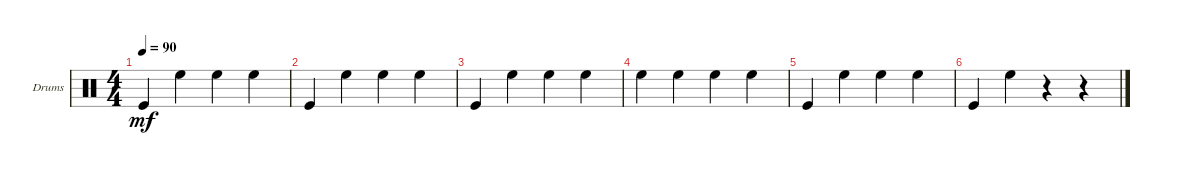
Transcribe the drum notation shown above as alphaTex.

\defaultSystemsLayout 4
\bracketExtendMode groupsimilarinstruments
\firstSystemTrackNameOrientation horizontal
\otherSystemsTrackNameOrientation horizontal
\track ("Drumkit" "Drums") {instrument percussion}
\staff {score}
\articulation defaults
\ts (4 4)
\tempo 90
\clef neutral
\scale
0.333333
\ks c "Kick (hit)".4{dy mf} "High Floor Tom (hit)".4 "High Floor Tom (hit)".4 "High Floor Tom (hit)".4
|
\scale
0.333333 "Kick (hit)".4 "High Floor Tom (hit)".4 "High Floor Tom (hit)".4 "High Floor Tom (hit)".4 |
\scale
0.333333 "Kick (hit)".4 "High Floor Tom (hit)".4 "High Floor Tom (hit)".4 "High Floor Tom (hit)".4 |
\scale
0.333333 "High Floor Tom (hit)".4 "High Floor Tom (hit)".4 "High Floor Tom (hit)".4 "High Floor Tom (hit)".4 |
\scale
0.333333 "Kick (hit)".4 "High Floor Tom (hit)".4 "High Floor Tom (hit)".4 "High Floor Tom (hit)".4 |
"Kick (hit)".4 "High Floor Tom (hit)".4 r.4 r.4
